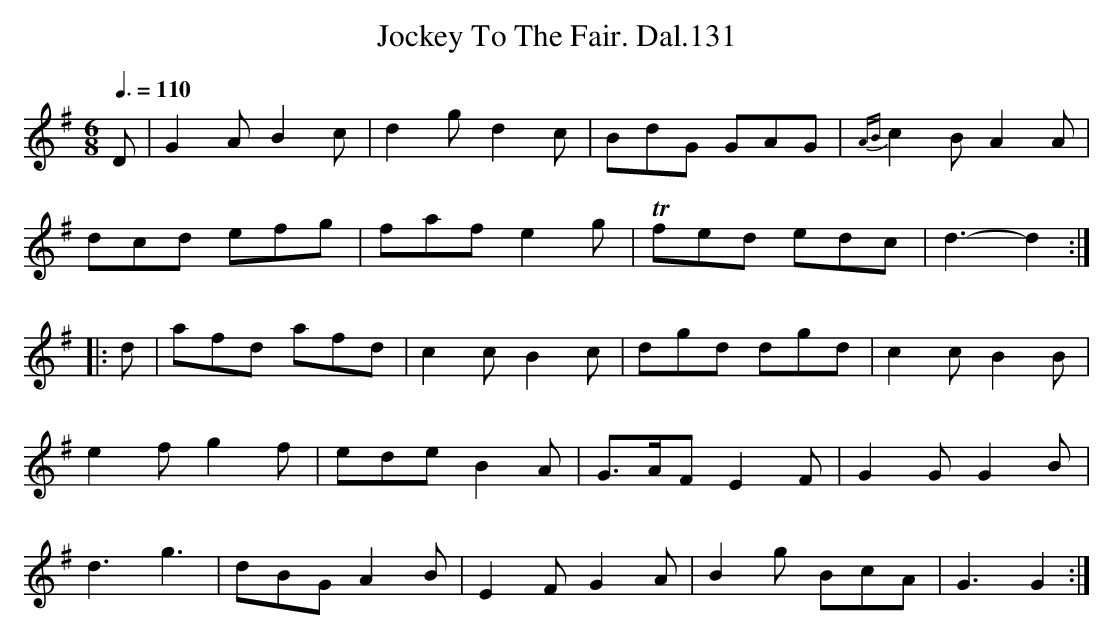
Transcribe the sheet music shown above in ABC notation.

X:1
T:Jockey To The Fair. Dal.131
M:6/8
L:1/8
Q:3/8=110
K:G
D|G2A B2c|d2g d2c|BdG GAG|{AB}c2B A2A|
dcd efg|faf e2g|!trill!fed edc|d3-d2:|
|:d|afd afd|c2c B2c|dgd dgd|c2c B2B|
e2f g2f|ede B2A|G>AF E2F|G2G G2B|
d3g3|dBG A2B|E2F G2A|B2g BcA|G3G2:|
